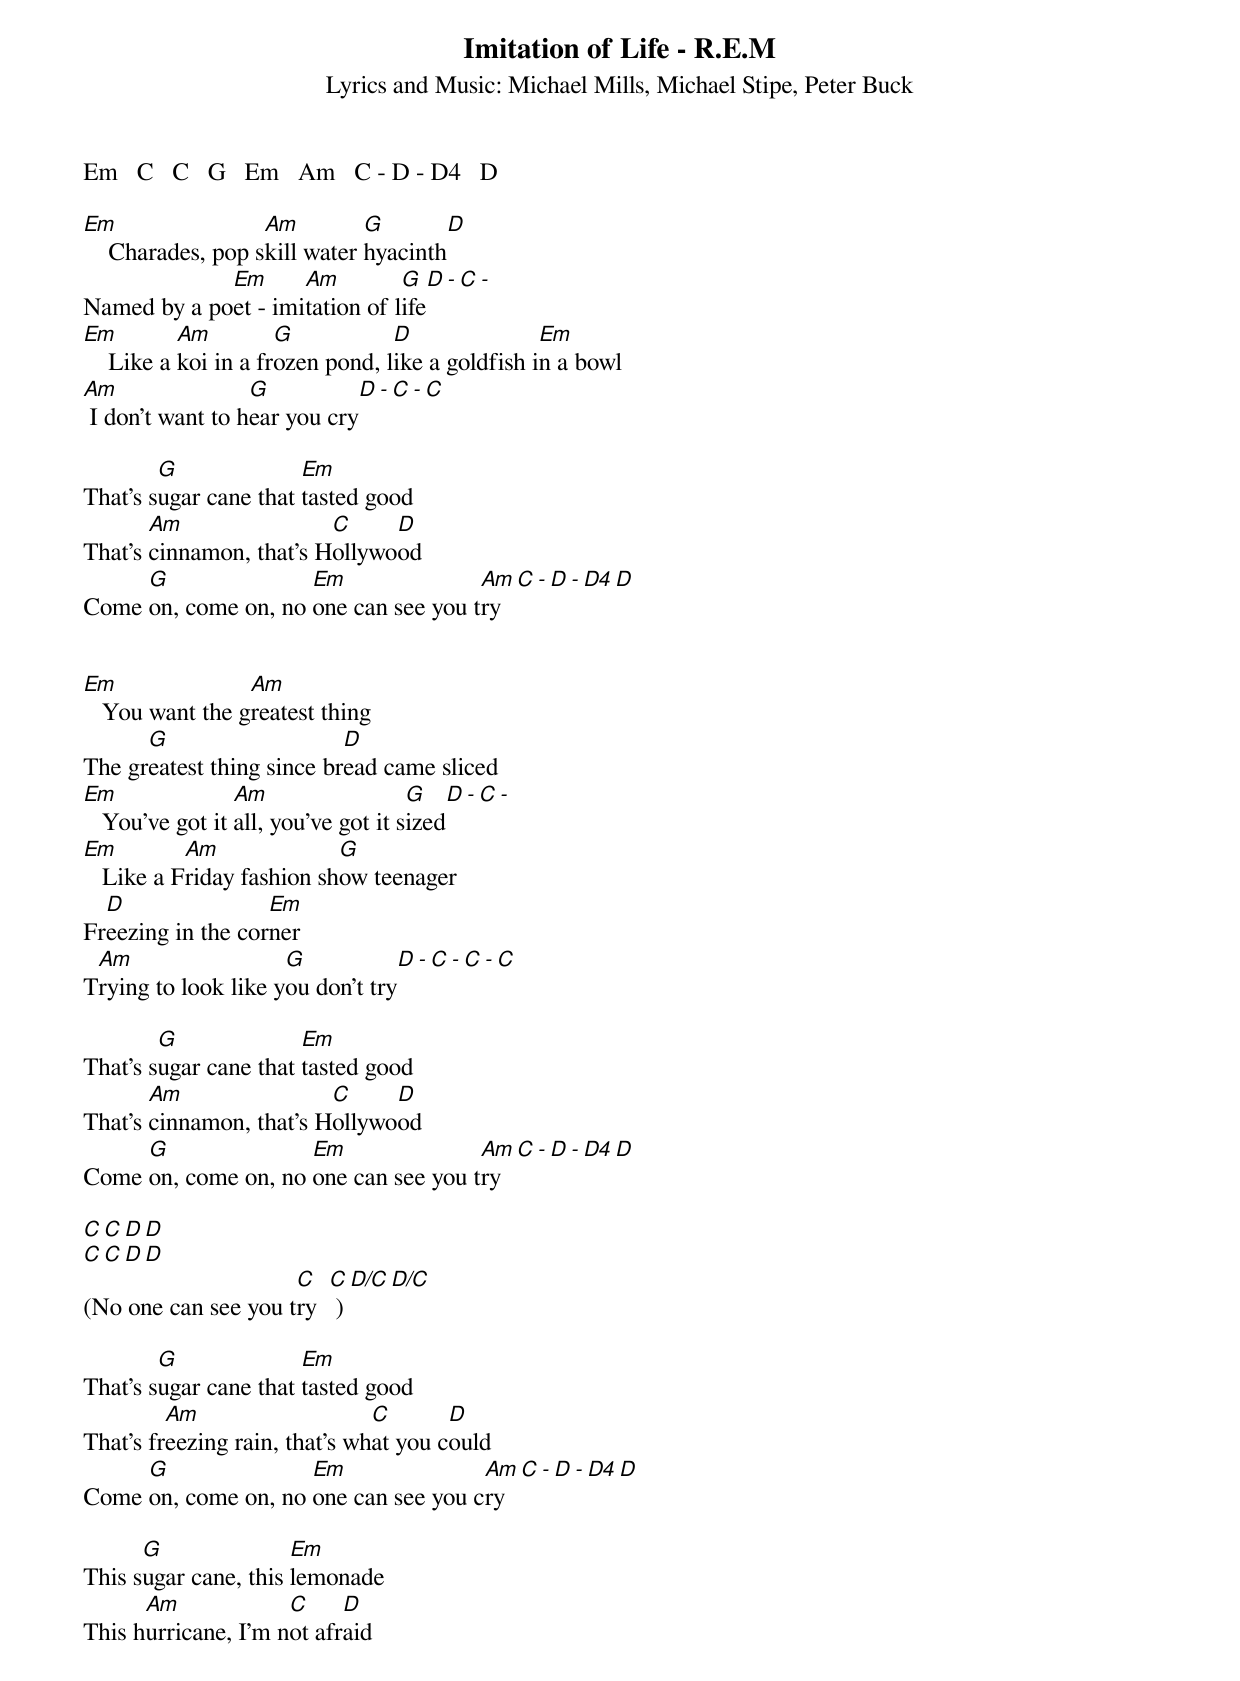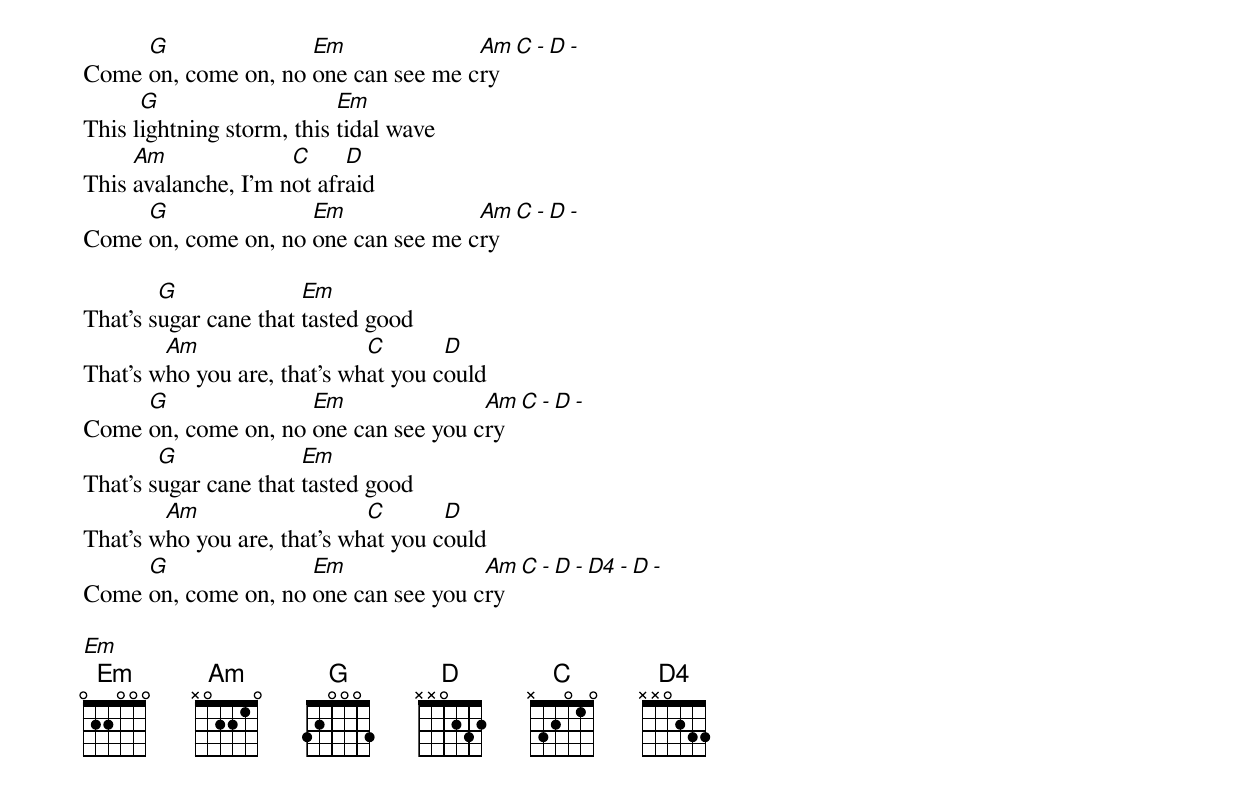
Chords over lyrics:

Imitation of Life - R.E.M
Lyrics and Music: Michael Mills, Michael Stipe, Peter Buck

Em   C   C   G   Em   Am   C - D - D4   D

Em                 Am         G         D
    Charades, pop skill water hyacinth
             Em      Am         G      D - C -
Named by a poet - imitation of life
Em         Am         G           D               Em
    Like a koi in a frozen pond, like a goldfish in a bowl
Am                G            D - C - C
 I don't want to hear you cry

        G              Em
That's sugar cane that tasted good
       Am                C     D
That's cinnamon, that's Hollywood
     G               Em               Am   C - D - D4   D
Come on, come on, no one can see you try


Em               Am
   You want the greatest thing
      G                    D
The greatest thing since bread came sliced
Em               Am                  G     D - C -
   You've got it all, you've got it sized
Em         Am              G
   Like a Friday fashion show teenager
  D                Em
Freezing in the corner
 Am                  G             D - C - C - C
Trying to look like you don't try

        G              Em
That's sugar cane that tasted good
       Am                C     D
That's cinnamon, that's Hollywood
     G               Em               Am   C - D - D4   D
Come on, come on, no one can see you try

C   C   D   D
C   C   D   D
                     C   C   D/C  D/C
(No one can see you try   )

        G              Em
That's sugar cane that tasted good
         Am                    C       D
That's freezing rain, that's what you could
     G               Em               Am   C - D - D4   D
Come on, come on, no one can see you cry

      G               Em
This sugar cane, this lemonade
      Am             C     D
This hurricane, I'm not afraid
     G               Em              Am   C - D -
Come on, come on, no one can see me cry
      G                    Em
This lightning storm, this tidal wave
     Am              C     D
This avalanche, I'm not afraid
     G               Em              Am   C - D -
Come on, come on, no one can see me cry

        G              Em
That's sugar cane that tasted good
        Am                   C       D
That's who you are, that's what you could
     G               Em               Am   C - D -
Come on, come on, no one can see you cry
        G              Em
That's sugar cane that tasted good
        Am                   C       D
That's who you are, that's what you could
     G               Em               Am   C - D - D4 - D -
Come on, come on, no one can see you cry

Em
